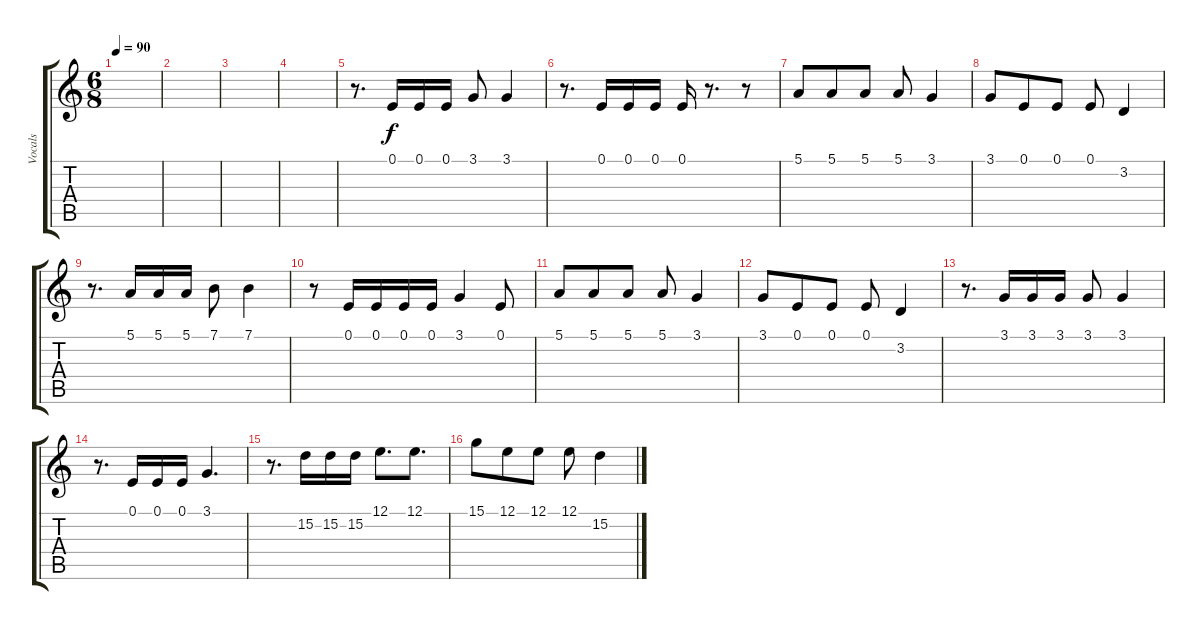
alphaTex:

\track ("Vocals" "Vocals") {instrument flute}
\staff {score tabs}
\tuning (E4 B3 G3 D3 A2 E2) {hide}
\ts (6 8)
\tempo 90
\clef g2
\ks c
|
|
|
|
r.8{d} 0.1.16 0.1.16 0.1.16 3.1.8 3.1.4 |
r.8{d} 0.1.16 0.1.16 0.1.16 0.1.16 r.8{d} r.8 |
5.1.8 5.1.8 5.1.8 5.1.8 3.1.4 |
3.1.8 0.1.8 0.1.8 0.1.8 3.2.4 |
r.8{d} 5.1.16 5.1.16 5.1.16 7.1.8 7.1.4 |
r.8 0.1.16 0.1.16 0.1.16 0.1.16 3.1.4 0.1.8 |
5.1.8 5.1.8 5.1.8 5.1.8 3.1.4 |
3.1.8 0.1.8 0.1.8 0.1.8 3.2.4 |
r.8{d} 3.1.16 3.1.16 3.1.16 3.1.8 3.1.4 |
r.8{d} 0.1.16 0.1.16 0.1.16 3.1.4{d} |
r.8{d} 15.2.16 15.2.16 15.2.16 12.1.8{d} 12.1.8{d} |
15.1.8 12.1.8 12.1.8 12.1.8 15.2.4
